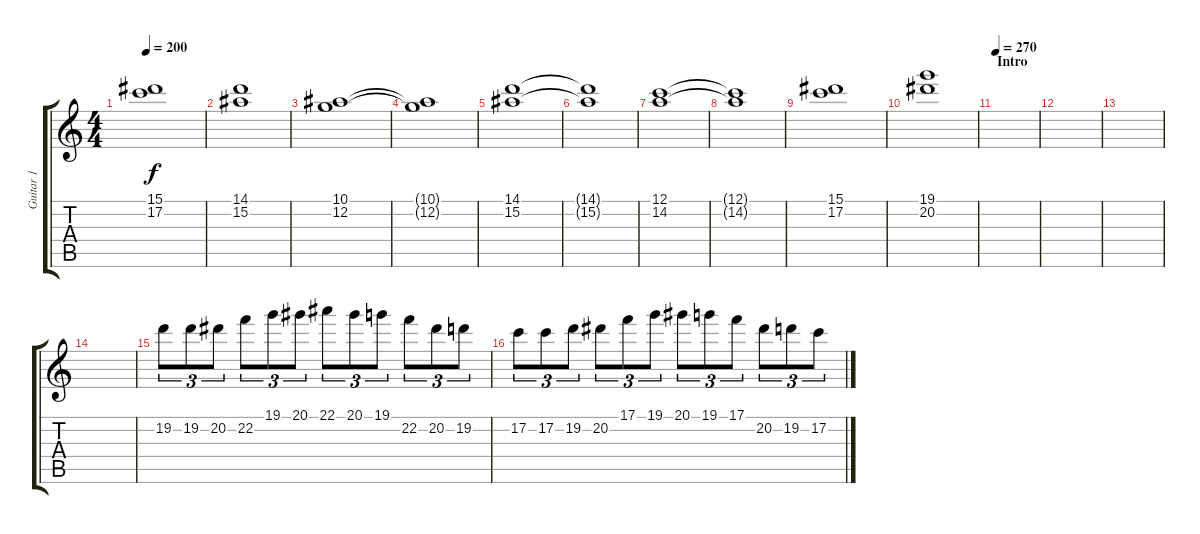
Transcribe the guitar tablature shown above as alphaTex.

\track ("Guitar 1" "Guitar 1") {instrument distortionguitar}
\staff {score tabs}
\tuning (C4 G3 Eb3 Bb2 F2 C2) {hide}
\ts (4 4)
\tempo 200
\clef g2
\ks c
(15.1 17.2).1{dy f} |
(14.1 15.2).1 |
(10.1 12.2).1 |
(10.1{t} 12.2{t}).1 |
(14.1 15.2).1 |
(14.1{t} 15.2{t}).1 |
(12.1 14.2).1 |
(12.1{t} 14.2{t}).1 |
(15.1 17.2).1 |
(19.1 20.2).1 |
\section ("" "Intro")
\tempo 270
|
|
|
|
19.2.8{tu (3 2)} 19.2.8{tu (3 2)} 20.2.8{tu (3 2)} 22.2.8{tu (3 2)} 19.1.8{tu (3 2)} 20.1.8{tu (3 2)} 22.1.8{tu (3 2)} 20.1.8{tu (3 2)} 19.1.8{tu (3 2)} 22.2.8{tu (3 2)} 20.2.8{tu (3 2)} 19.2.8{tu (3 2)} |
17.2.8{tu (3 2)} 17.2.8{tu (3 2)} 19.2.8{tu (3 2)} 20.2.8{tu (3 2)} 17.1.8{tu (3 2)} 19.1.8{tu (3 2)} 20.1.8{tu (3 2)} 19.1.8{tu (3 2)} 17.1.8{tu (3 2)} 20.2.8{tu (3 2)} 19.2.8{tu (3 2)} 17.2.8{tu (3 2)}
